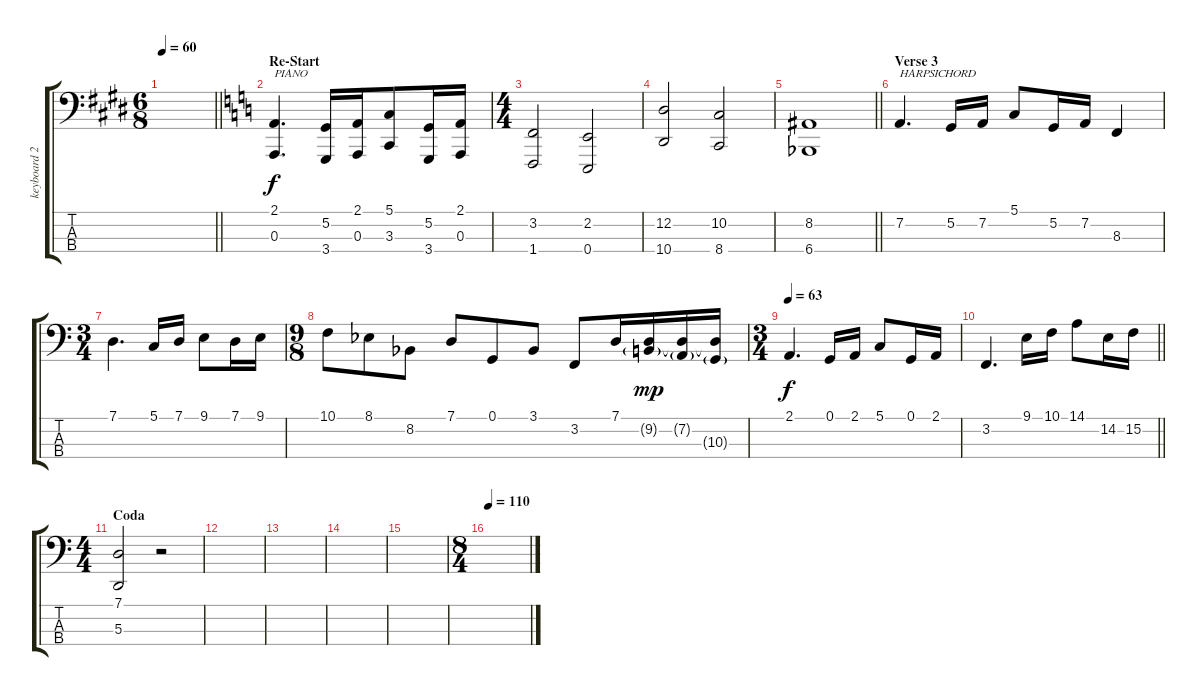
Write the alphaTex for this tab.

\track ("keyboard 2" "keyboard 2") {instrument harpsichord}
\staff {score tabs}
\tuning (G2 D2 A1 E1) {hide}
\ts (6 8)
\tempo 60
\clef f4
\barLineRight lightlight
\ks e
|
\section ("" "Re-Start")
\ks c
(2.1 0.3).4{d txt "PIANO" instrument acousticgrandpiano} (5.2 3.4).16 (2.1 0.3).16 (5.1 3.3).8 (5.2 3.4).16 (2.1 0.3).16 |
\ts (4 4)
(3.2 1.4).2 (2.2 0.4).2 |
(12.2 10.4).2 (10.2 8.4).2 |
\barLineRight lightlight
(8.2 6.4{acc b}).1 |
\section ("" "Verse 3")
7.2.4{d txt "HARPSICHORD" instrument harpsichord} 5.2.16 7.2.16 5.1.8 5.2.16 7.2.16 8.3.4 |
\ts (3 4)
7.1.4{d} 5.1.16 7.1.16 9.1.8 7.1.16 9.1.16 |
\ts (9 8)
10.1.8 8.1{acc b}.8 8.2{acc b}.8 7.1.8 0.1.8 3.1{acc b}.8 3.2.8 7.1.16 (7.1{t} 9.2{g}).16{dy mp} (7.1{t} 7.2{g}).16 (7.1{t} 10.3{g}).16 |
\ts (3 4)
\tempo 63
2.1.4{d dy f} 0.1.16 2.1.16 5.1.8 0.1.16 2.1.16 |
\barLineRight lightlight
3.2.4{d} 9.1.16 10.1.16 14.1.8 14.2.16 15.2.16 |
\ts (4 4)
\section ("" "Coda")
(7.1 5.3).2 r.2 |
|
|
|
|
\ts (8 4)
\tempo 110
